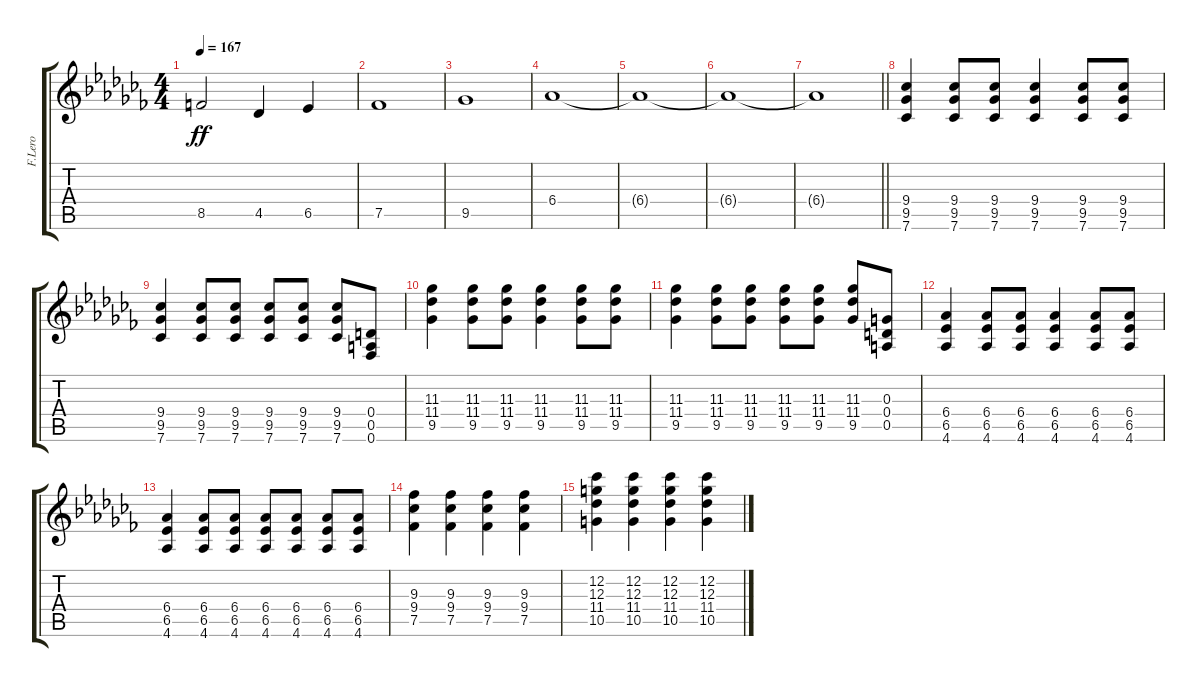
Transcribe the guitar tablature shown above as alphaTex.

\track ("F.Lero" "F.Lero") {instrument distortionguitar}
\staff {score tabs}
\tuning (E4 B3 G3 D3 A2 E2) {hide}
\ts (4 4)
\tempo 167
\clef g2
\ks abminor
8.5.2{dy ff} 4.5.4 6.5.4 |
7.5.1 |
9.5.1 |
6.4.1 |
6.4{t}.1 |
6.4{t}.1 |
\barLineRight lightlight
6.4{t}.1 |
(9.4 9.5 7.6).4 (9.4 9.5 7.6).8 (9.4 9.5 7.6).8 (9.4 9.5 7.6).4 (9.4 9.5 7.6).8 (9.4 9.5 7.6).8 |
(9.4 9.5 7.6).4 (9.4 9.5 7.6).8 (9.4 9.5 7.6).8 (9.4 9.5 7.6).8 (9.4 9.5 7.6).8 (9.4 9.5 7.6).8 (0.4 0.5 0.6).8 |
(11.3 11.4 9.5).4 (11.3 11.4 9.5).8 (11.3 11.4 9.5).8 (11.3 11.4 9.5).4 (11.3 11.4 9.5).8 (11.3 11.4 9.5).8 |
(11.3 11.4 9.5).4 (11.3 11.4 9.5).8 (11.3 11.4 9.5).8 (11.3 11.4 9.5).8 (11.3 11.4 9.5).8 (11.3 11.4 9.5).8 (0.3 0.4 0.5).8 |
(6.4 6.5 4.6).4 (6.4 6.5 4.6).8 (6.4 6.5 4.6).8 (6.4 6.5 4.6).4 (6.4 6.5 4.6).8 (6.4 6.5 4.6).8 |
(6.4 6.5 4.6).4 (6.4 6.5 4.6).8 (6.4 6.5 4.6).8 (6.4 6.5 4.6).8 (6.4 6.5 4.6).8 (6.4 6.5 4.6).8 (6.4 6.5 4.6).8 |
(9.3 9.4 7.5).4 (9.3 9.4 7.5).4 (9.3 9.4 7.5).4 (9.3 9.4 7.5).4 |
(12.2 12.3 11.4 10.5).4 (12.2 12.3 11.4 10.5).4 (12.2 12.3 11.4 10.5).4 (12.2 12.3 11.4 10.5).4
